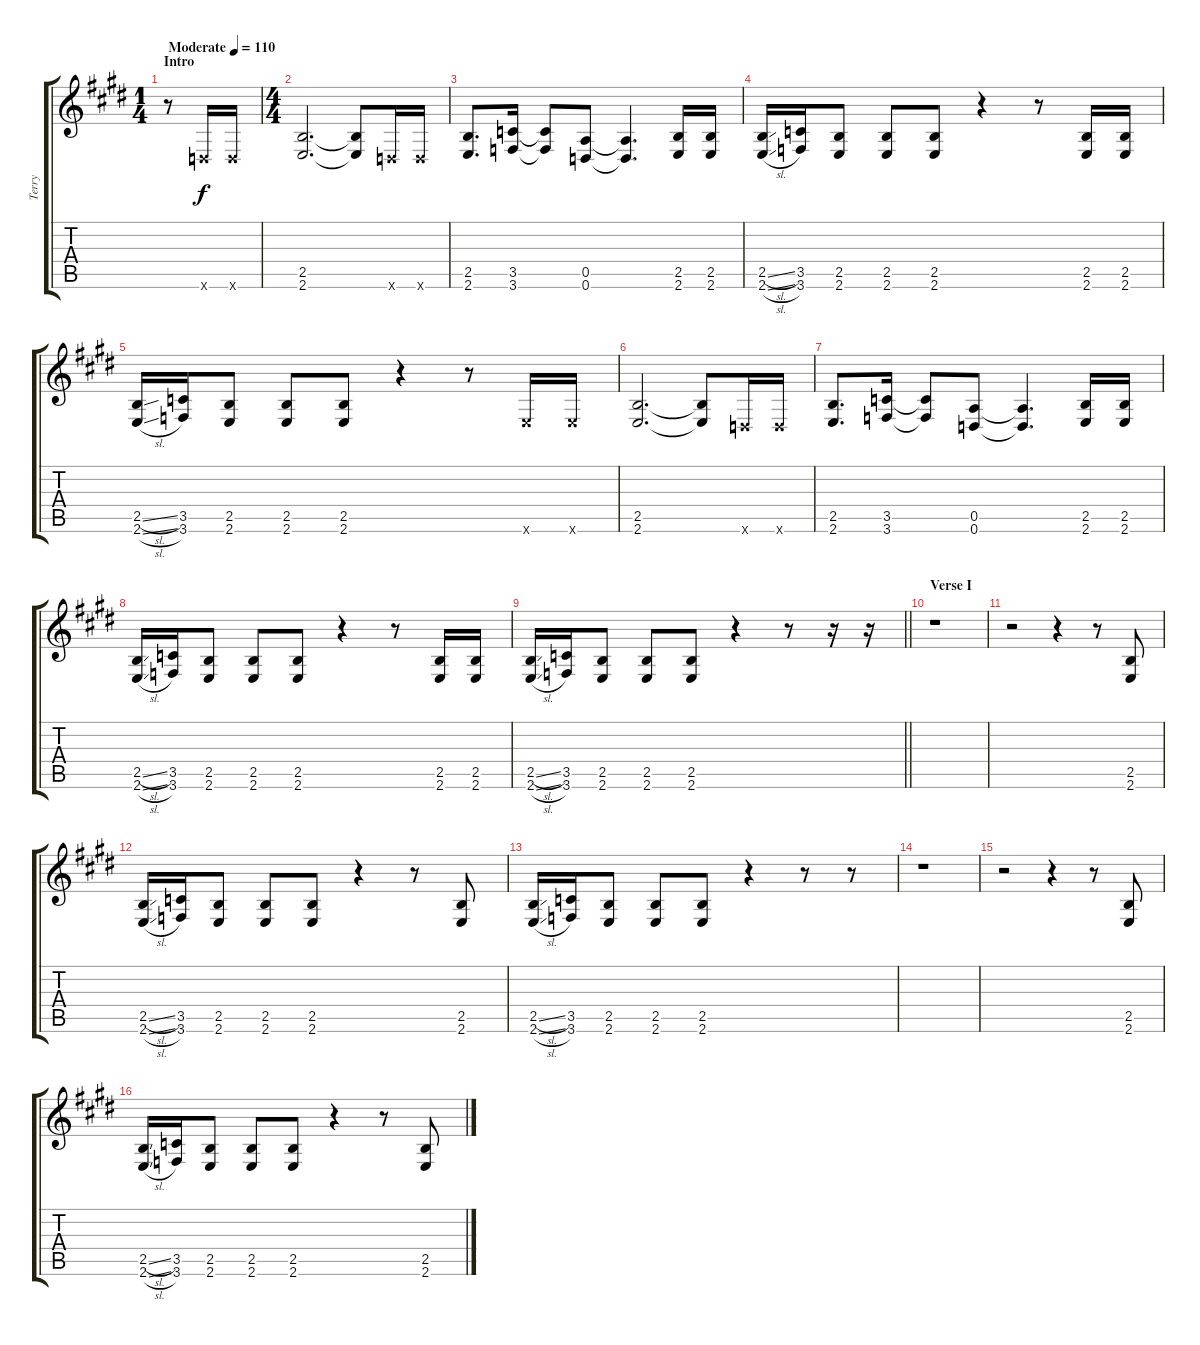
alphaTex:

\track ("Terry" "Terry") {instrument distortionguitar}
\staff {score tabs}
\tuning (E4 B3 G3 D3 A2 D2) {hide}
\ts (1 4)
\section ("" "Intro")
\tempo (110 "Moderate")
\clef g2
\ks e
r.8{dy f instrument distortionguitar} 0.6{x}.16 0.6{x}.16 |
\ts (4 4)
(2.5 2.6).2{d} (2.5{t} 2.6{t}).8 0.6{x}.16 0.6{x}.16 |
(2.5 2.6).8{d} (3.5 3.6).16 (3.5{t} 3.6{t}).8 (0.5 0.6).8 (0.5{t} 0.6{t}).4{d} (2.5 2.6).16 (2.5 2.6).16 |
(2.5{sl} 2.6{sl}).16 (3.5 3.6).16 (2.5 2.6).8 (2.5 2.6).8 (2.5 2.6).8 r.4 r.8 (2.5 2.6).16 (2.5 2.6).16 |
(2.5{sl} 2.6{sl}).16 (3.5 3.6).16 (2.5 2.6).8 (2.5 2.6).8 (2.5 2.6).8 r.4 r.8 2.6{x}.16 2.6{x}.16 |
(2.5 2.6).2{d} (2.5{t} 2.6{t}).8 0.6{x}.16 0.6{x}.16 |
(2.5 2.6).8{d} (3.5 3.6).16 (3.5{t} 3.6{t}).8 (0.5 0.6).8 (0.5{t} 0.6{t}).4{d} (2.5 2.6).16 (2.5 2.6).16 |
(2.5{sl} 2.6{sl}).16 (3.5 3.6).16 (2.5 2.6).8 (2.5 2.6).8 (2.5 2.6).8 r.4 r.8 (2.5 2.6).16 (2.5 2.6).16 |
\barLineRight lightlight
(2.5{sl} 2.6{sl}).16 (3.5 3.6).16 (2.5 2.6).8 (2.5 2.6).8 (2.5 2.6).8 r.4 r.8 r.16 r.16 |
\section ("" "Verse I")
r.1 |
r.2 r.4 r.8 (2.5 2.6).8 |
(2.5{sl} 2.6{sl}).16 (3.5 3.6).16 (2.5 2.6).8 (2.5 2.6).8 (2.5 2.6).8 r.4 r.8 (2.5 2.6).8 |
(2.5{sl} 2.6{sl}).16 (3.5 3.6).16 (2.5 2.6).8 (2.5 2.6).8 (2.5 2.6).8 r.4 r.8 r.8 |
r.1 |
r.2 r.4 r.8 (2.5 2.6).8 |
(2.5{sl} 2.6{sl}).16 (3.5 3.6).16 (2.5 2.6).8 (2.5 2.6).8 (2.5 2.6).8 r.4 r.8 (2.5 2.6).8
